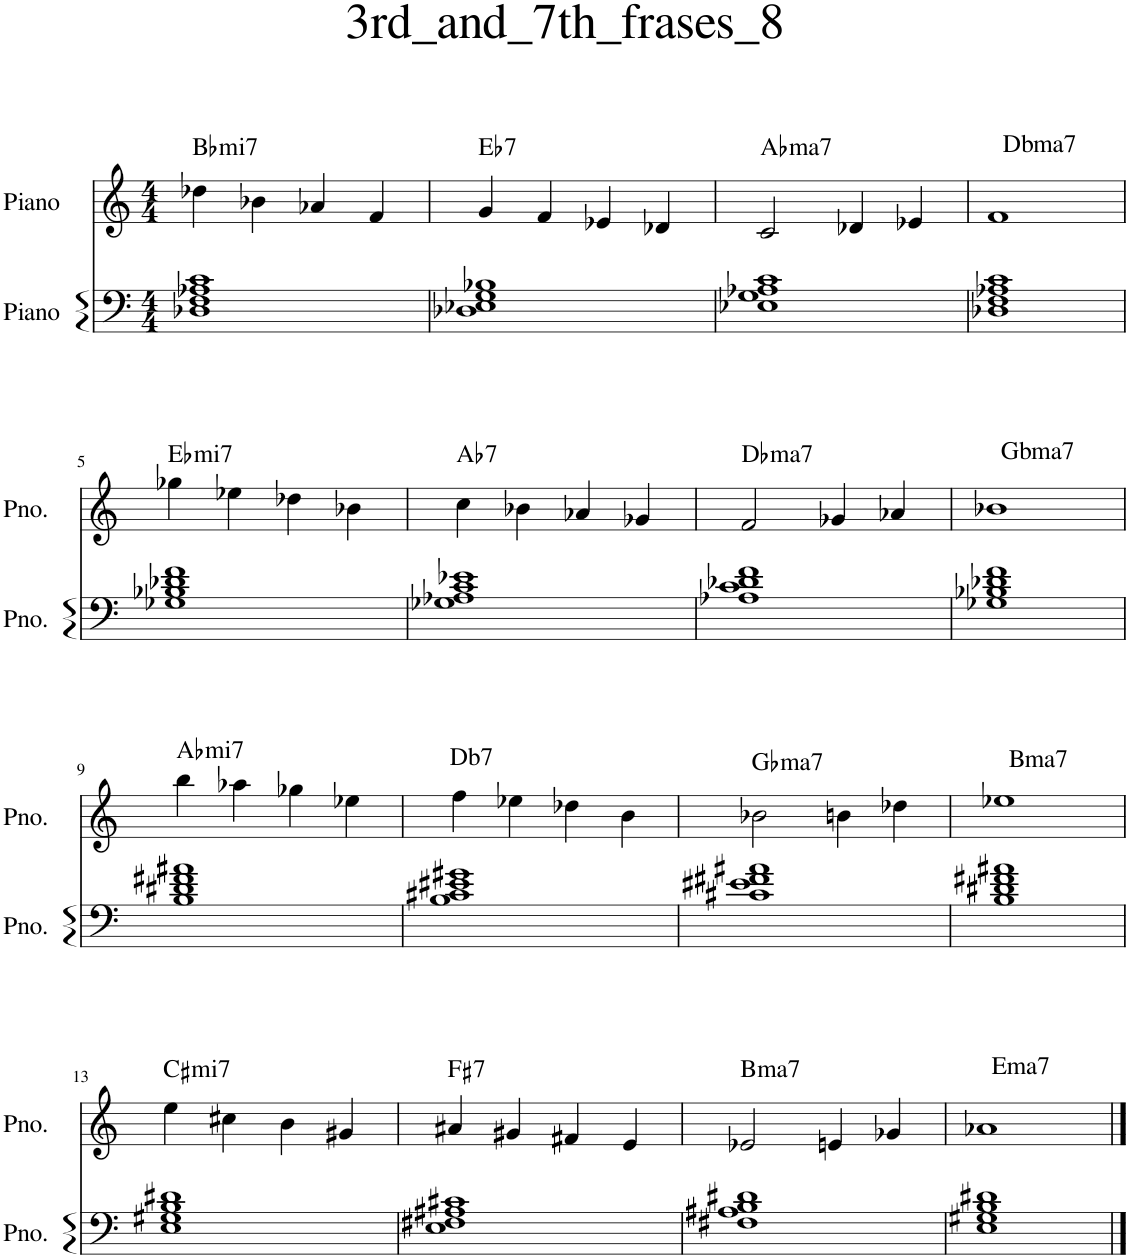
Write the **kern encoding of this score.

**kern	**kern	**harte
*part2	*part1	*part1
*staff2	*staff1	*
*I"Piano	*I"Piano	*
*I'Pno.	*I'Pno.	*
*clefF4	*clefG2	*
*k[]	*k[]	*
*M4/4	*M4/4	*
=1	=1	=1
!	!	!LO:H:kt=mi7
1D-X 1F 1A-X 1c	4dd-X\	Bb:min7
.	4b-X\	.
.	4a-X/	.
.	4f/	.
=2	=2	=2
!	!	!LO:H:kt=7
1D-X 1E-X 1G 1B-X	4g/	Eb:7
.	4f/	.
.	4e-X/	.
.	4d-X/	.
=3	=3	=3
!	!	!LO:H:kt=ma7
1E-X 1G 1A-X 1c	2c/	Ab:maj7
.	4d-X/	.
.	4e-X/	.
=4	=4	=4
!	!LO:TX:a:t=Dbma7	!
1D-X 1F 1A-X 1c	1f	.
!!LO:LB:g=z
=5	=5	=5
!	!	!LO:H:kt=mi7
1G-X 1B-X 1d-X 1f	4gg-X\	Eb:min7
.	4ee-X\	.
.	4dd-X\	.
.	4b-X\	.
=6	=6	=6
!	!	!LO:H:kt=7
1G-X 1A-X 1c 1e-X	4cc\	Ab:7
.	4b-X\	.
.	4a-X/	.
.	4g-X/	.
=7	=7	=7
!	!	!LO:H:kt=ma7
1A-X 1c 1d-X 1f	2f/	Db:maj7
.	4g-X/	.
.	4a-X/	.
=8	=8	=8
!	!LO:TX:a:t=Gbma7	!
1G-X 1B-X 1d-X 1f	1b-X	.
!!LO:LB:g=z
=9	=9	=9
!	!	!LO:H:kt=mi7
1B 1d#X 1f#X 1a#X	4bb\	Ab:min7
.	4aa-X\	.
.	4gg-X\	.
.	4ee-X\	.
=10	=10	=10
!	!LO:TX:a:t=Db7	!
1B 1c#X 1e#X 1g#X	4ff\	.
.	4ee-X\	.
.	4dd-X\	.
.	4b\	.
=11	=11	=11
!	!	!LO:H:kt=ma7
1c#X 1e#X 1f#X 1a#X	2b-X\	Gb:maj7
.	4bn\	.
.	4dd-X\	.
=12	=12	=12
!	!LO:TX:a:t=Bma7	!
1B 1d#X 1f#X 1a#X	1ee-X	.
!!LO:LB:g=z
=13	=13	=13
!	!	!LO:H:kt=mi7
1E 1G#X 1B 1d#X	4ee\	C#:min7
.	4cc#X\	.
.	4b\	.
.	4g#X/	.
=14	=14	=14
!	!	!LO:H:kt=7
1E 1F#X 1A#X 1c#X	4a#X/	F#:7
.	4g#X/	.
.	4f#X/	.
.	4e/	.
=15	=15	=15
!	!	!LO:H:kt=ma7
1F#X 1A#X 1B 1d#X	2e-X/	B:maj7
.	4en/	.
.	4g-X/	.
=16	=16	=16
!	!LO:TX:a:t=Ema7	!
1E 1G#X 1B 1d#X	1a-X	.
==	==	==
*-	*-	*-
